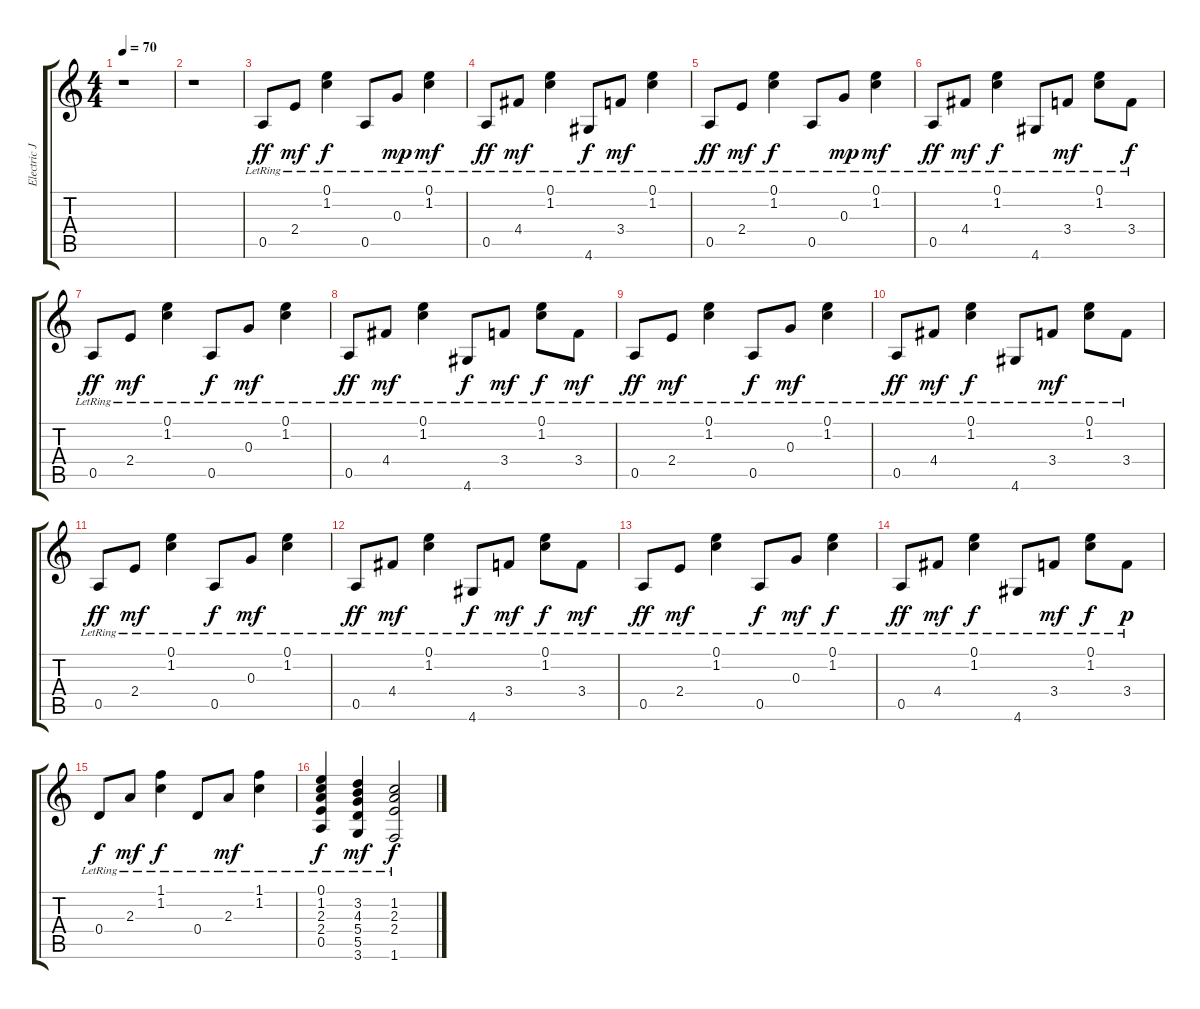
\track ("Electric Jazz Guitar" "Electric J") {instrument electricguitarjazz}
\staff {score tabs}
\tuning (E4 B3 G3 D3 A2 E2) {hide}
\ts (4 4)
\tempo 70
\clef g2
\ks c
r.1{dy ff instrument electricguitarjazz} |
r.1 |
0.5{lr}.8 2.4{lr}.8{dy mf} (0.1{lr} 1.2{lr}).4{dy f} 0.5{lr}.8 0.3{lr}.8{dy mp} (0.1{lr} 1.2{lr}).4{dy mf} |
0.5{lr}.8{dy ff} 4.4{lr}.8{dy mf} (0.1{lr} 1.2{lr}).4 4.6{lr}.8{dy f} 3.4{lr}.8{dy mf} (0.1{lr} 1.2{lr}).4 |
0.5{lr}.8{dy ff} 2.4{lr}.8{dy mf} (0.1{lr} 1.2{lr}).4{dy f} 0.5{lr}.8 0.3{lr}.8{dy mp} (0.1{lr} 1.2{lr}).4{dy mf} |
0.5{lr}.8{dy ff} 4.4{lr}.8{dy mf} (0.1{lr} 1.2{lr}).4{dy f} 4.6{lr}.8 3.4{lr}.8{dy mf} (0.1{lr} 1.2{lr}).8 3.4{lr}.8{dy f} |
0.5{lr}.8{dy ff} 2.4{lr}.8{dy mf} (0.1{lr} 1.2{lr}).4 0.5{lr}.8{dy f} 0.3{lr}.8{dy mf} (0.1{lr} 1.2{lr}).4 |
0.5{lr}.8{dy ff} 4.4{lr}.8{dy mf} (0.1{lr} 1.2{lr}).4 4.6{lr}.8{dy f} 3.4{lr}.8{dy mf} (0.1{lr} 1.2{lr}).8{dy f} 3.4{lr}.8{dy mf} |
0.5{lr}.8{dy ff} 2.4{lr}.8{dy mf} (0.1{lr} 1.2{lr}).4 0.5{lr}.8{dy f} 0.3{lr}.8{dy mf} (0.1{lr} 1.2{lr}).4 |
0.5{lr}.8{dy ff} 4.4{lr}.8{dy mf} (0.1{lr} 1.2{lr}).4{dy f} 4.6{lr}.8 3.4{lr}.8{dy mf} (0.1{lr} 1.2{lr}).8 3.4{lr}.8 |
0.5{lr}.8{dy ff} 2.4{lr}.8{dy mf} (0.1{lr} 1.2{lr}).4 0.5{lr}.8{dy f} 0.3{lr}.8{dy mf} (0.1{lr} 1.2{lr}).4 |
0.5{lr}.8{dy ff} 4.4{lr}.8{dy mf} (0.1{lr} 1.2{lr}).4 4.6{lr}.8{dy f} 3.4{lr}.8{dy mf} (0.1{lr} 1.2{lr}).8{dy f} 3.4{lr}.8{dy mf} |
0.5{lr}.8{dy ff} 2.4{lr}.8{dy mf} (0.1{lr} 1.2{lr}).4 0.5{lr}.8{dy f} 0.3{lr}.8{dy mf} (0.1{lr} 1.2{lr}).4{dy f} |
0.5{lr}.8{dy ff} 4.4{lr}.8{dy mf} (0.1{lr} 1.2{lr}).4{dy f} 4.6{lr}.8 3.4{lr}.8{dy mf} (0.1{lr} 1.2{lr}).8{dy f} 3.4{lr}.8{dy p} |
0.4{lr}.8{dy f} 2.3{lr}.8{dy mf} (1.1{lr} 1.2{lr}).4{dy f} 0.4{lr}.8 2.3{lr}.8{dy mf} (1.1{lr} 1.2{lr}).4 |
(0.1{lr} 1.2{lr} 2.3{lr} 2.4{lr} 0.5{lr}).4{dy f} (3.2{lr} 4.3{lr} 5.4{lr} 5.5{lr} 3.6{lr}).4{dy mf} (1.2{lr} 2.3{lr} 2.4{lr} 1.6{lr}).2{dy f}
